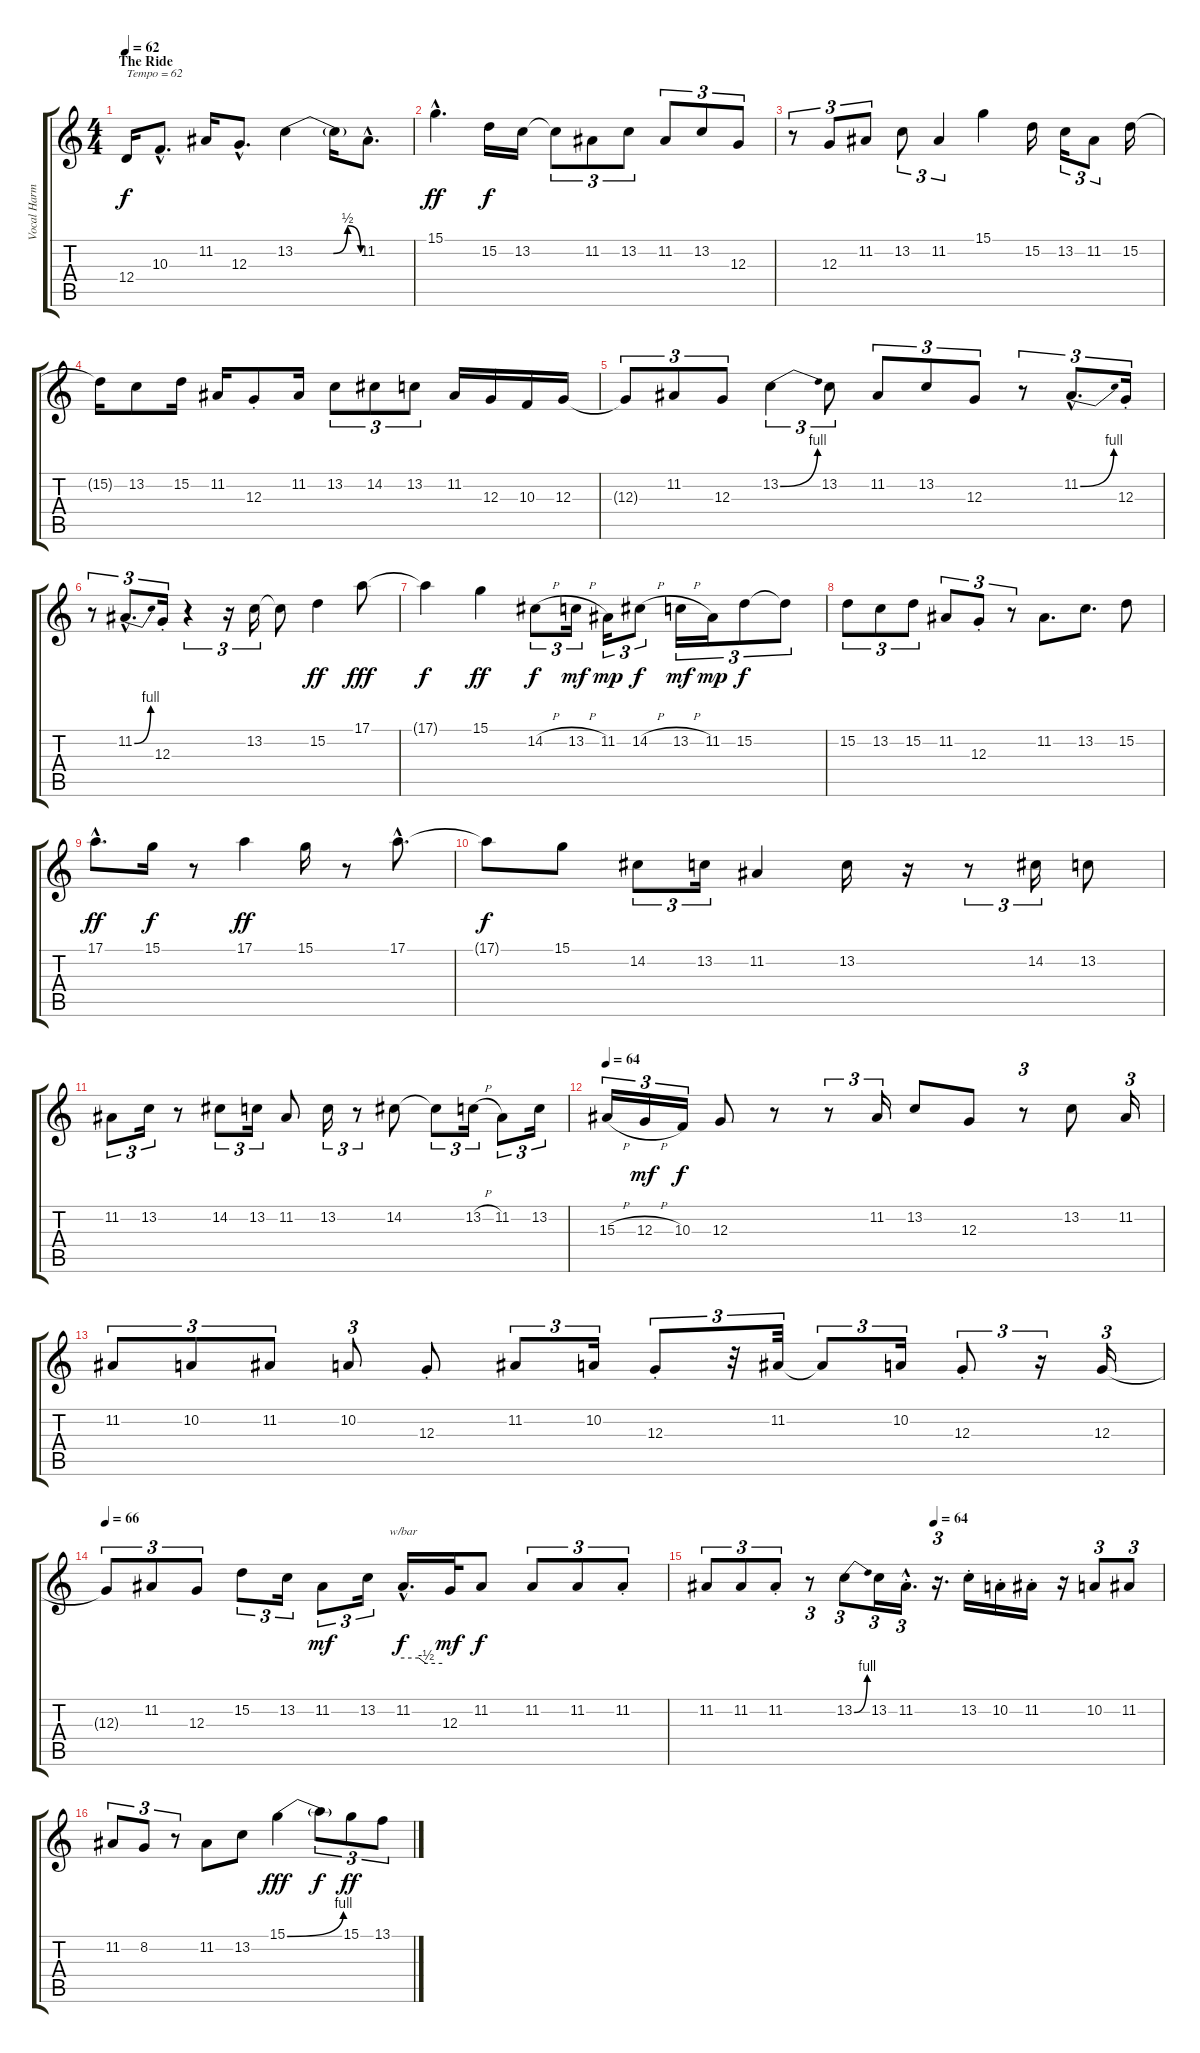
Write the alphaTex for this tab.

\track ("Vocal Harmonies (girls) / Clocks R-2" "Vocal Harm") {instrument choiraahs}
\staff {score tabs}
\tuning (E4 B3 G3 D3 A2 E2) {hide}
\ts (4 4)
\section ("" "The Ride")
\tempo 62
\clef g2
\ks c
12.4.16{txt "Tempo = 62" dy f} 10.3{hac}.8{d} 11.2.16 12.3{hac}.8{d} 13.2{be (custom 0 0 15 0 35 0 48 2 60 0)}.4 13.2{t}.16 11.2{hac}.8{d} |
15.1{hac}.4{d dy ff} 15.2.16{dy f} 13.2.16 13.2{t}.8{tu (3 2)} 11.2.8{tu (3 2)} 13.2.8{tu (3 2)} 11.2.8{tu (3 2)} 13.2.8{tu (3 2)} 12.3.8{tu (3 2)} |
r.8{tu (3 2)} 12.3.8{tu (3 2)} 11.2.8{tu (3 2)} 13.2.8{tu (3 2)} 11.2.4{tu (3 2)} 15.1.4 15.2.16 13.2.16{tu (3 2)} 11.2.8{tu (3 2)} 15.2.16 |
15.2{t}.16 13.2.8 15.2.16 11.2.16 12.3{st}.8 11.2.16 13.2.8{tu (3 2)} 14.2.8{tu (3 2)} 13.2.8{tu (3 2)} 11.2.16 12.3.16 10.3.16 12.3.16 |
12.3{t}.8{tu (3 2)} 11.2.8{tu (3 2)} 12.3.8{tu (3 2)} 13.2{be (bend 0 0 60 4)}.4{tu (3 2)} 13.2.8{tu (3 2)} 11.2.8{tu (3 2)} 13.2.8{tu (3 2)} 12.3.8{tu (3 2)} r.8{tu (3 2)} 11.2{be (bend 0 0 60 4) hac}.8{d tu (3 2)} 12.3{st}.16{tu (3 2)} |
r.8{tu (3 2)} 11.2{be (bend 0 0 60 4) hac}.8{d tu (3 2)} 12.3{st}.16{tu (3 2)} r.4{tu (3 2)} r.16{tu (3 2)} 13.2.16{tu (3 2)} 13.2{t}.8 15.2.4{dy ff} 17.1.8{dy fff} |
17.1{t}.4{dy f} 15.1.4{dy ff} 14.2{h}.8{tu (3 2) dy f} 13.2{h}.16{tu (3 2) dy mf} 11.2.16{tu (3 2) dy mp} 14.2{h}.8{tu (3 2) dy f} 13.2{h}.16{tu (3 2) dy mf} 11.2.16{tu (3 2) dy mp} 15.2.8{tu (3 2) dy f} 15.2{t}.8{tu (3 2)} |
15.2.8{tu (3 2)} 13.2.8{tu (3 2)} 15.2.8{tu (3 2)} 11.2.8{tu (3 2)} 12.3{st}.8{tu (3 2)} r.8{tu (3 2)} 11.2.8{d} 13.2.8{d} 15.2.8 |
17.1{hac}.8{d dy ff} 15.1.16{dy f} r.8 17.1.4{dy ff} 15.1.16 r.8 17.1{hac}.8{d} |
17.1{t}.8{dy f} 15.1.8 14.2.8{tu (3 2)} 13.2.16{tu (3 2)} 11.2.4 13.2.16 r.16 r.8{tu (3 2)} 14.2.16{tu (3 2)} 13.2.8 |
11.2.8{tu (3 2)} 13.2.16{tu (3 2)} r.8 14.2.8{tu (3 2)} 13.2.16{tu (3 2)} 11.2.8 13.2.16{tu (3 2)} r.8{tu (3 2)} 14.2.8 14.2{t}.8{tu (3 2)} 13.2{h}.16{tu (3 2)} 11.2.8{tu (3 2)} 13.2.16{tu (3 2)} |
\tempo 64
15.3{h}.16{tu (3 2)} 12.3{h}.16{tu (3 2) dy mf} 10.3.16{tu (3 2) dy f} 12.3.8 r.8 r.8{tu (3 2)} 11.2.16{tu (3 2)} 13.2.8 12.3.8 r.8{tu (3 2)} 13.2.8 11.2.16{tu (3 2)} |
11.2.8{tu (3 2)} 10.2.8{tu (3 2)} 11.2.8{tu (3 2)} 10.2.8{tu (3 2)} 12.3{st}.8 11.2.8{tu (3 2)} 10.2.16{tu (3 2)} 12.3{st}.8{tu (3 2)} r.32{tu (3 2)} 11.2.32{tu (3 2)} 11.2{t}.8{tu (3 2)} 10.2.16{tu (3 2)} 12.3{st}.8{tu (3 2)} r.16{tu (3 2)} 12.3.16{tu (3 2)} |
\tempo 66
12.3{t}.8{tu (3 2)} 11.2.8{tu (3 2)} 12.3.8{tu (3 2)} 15.2.8{tu (3 2)} 13.2.16{tu (3 2)} 11.2.8{tu (3 2) dy mf} 13.2.16{tu (3 2)} 11.2{hac}.16{d tbe (custom default 0 0 24 0 35 -2 60 -2) dy f} 12.3.32{dy mf} 11.2.8{dy f} 11.2.8{tu (3 2)} 11.2.8{tu (3 2)} 11.2{st}.8{tu (3 2)} |
\tempo (64 0.5)
11.2.8{tu (3 2)} 11.2.8{tu (3 2)} 11.2{st}.8{tu (3 2)} r.8{tu (3 2)} 13.2{be (bend 0 0 60 4)}.8{tu (3 2)} 13.2.16{tu (3 2)} 11.2{hac st}.16{d tu (3 2)} r.16{d tu (3 2)} 13.2{st}.16 10.2{st}.16 11.2{st}.16 r.16 10.2.8{tu (3 2)} 11.2.8{tu (3 2)} |
11.2.8{tu (3 2)} 8.2.8{tu (3 2)} r.8{tu (3 2)} 11.2.8 13.2.8 15.1{be (bend 0 0 60 4)}.4{dy fff} 15.1{t}.8{tu (3 2) dy f} 15.1.8{tu (3 2) dy ff} 13.1.8{tu (3 2)}
